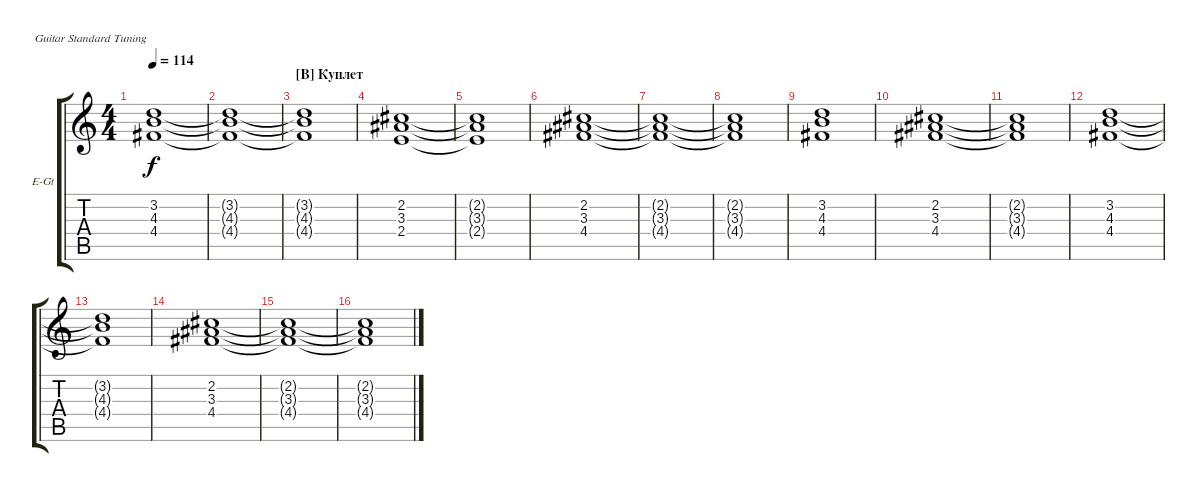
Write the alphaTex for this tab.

\defaultSystemsLayout 4
\bracketExtendMode groupsimilarinstruments
\firstSystemTrackNameOrientation horizontal
\otherSystemsTrackNameOrientation horizontal
\track ("А. Андреев" "E-Gt") {instrument electricguitarclean}
\staff {score tabs}
\tuning (E4 B3 G3 D3 A2 E2)
\ts (4 4)
\tempo 114
\clef g2
\scale
0.333333
\ks c
(4.4 4.3 3.2).1{dy f} |
\scale
0.333333 (4.4{t} 4.3{t} 3.2{t}).1 |
\section ("B" "Куплет")
\scale
0.333333 (4.4{t} 4.3{t} 3.2{t}).1 |
\scale
0.333333 (2.2 3.3 2.4).1 |
\scale
0.333333 (2.2{t} 3.3{t} 2.4{t}).1 |
\scale
0.333333 (2.2 3.3 4.4).1 |
\scale
0.333333 (2.2{t} 3.3{t} 4.4{t}).1 |
\scale
0.333333 (2.2{t} 3.3{t} 4.4{t}).1 |
\scale
0.333333 (4.4 4.3 3.2).1 |
\scale
0.333333 (2.2 3.3 4.4).1 |
\scale
0.333333 (2.2{t} 3.3{t} 4.4{t}).1 |
\scale
0.333333 (4.4 4.3 3.2).1 |
\scale
0.333333 (4.4{t} 4.3{t} 3.2{t}).1 |
(2.2 3.3 4.4).1 |
(2.2{t} 3.3{t} 4.4{t}).1 |
\scale
0.333333 (2.2{t} 3.3{t} 4.4{t}).1
